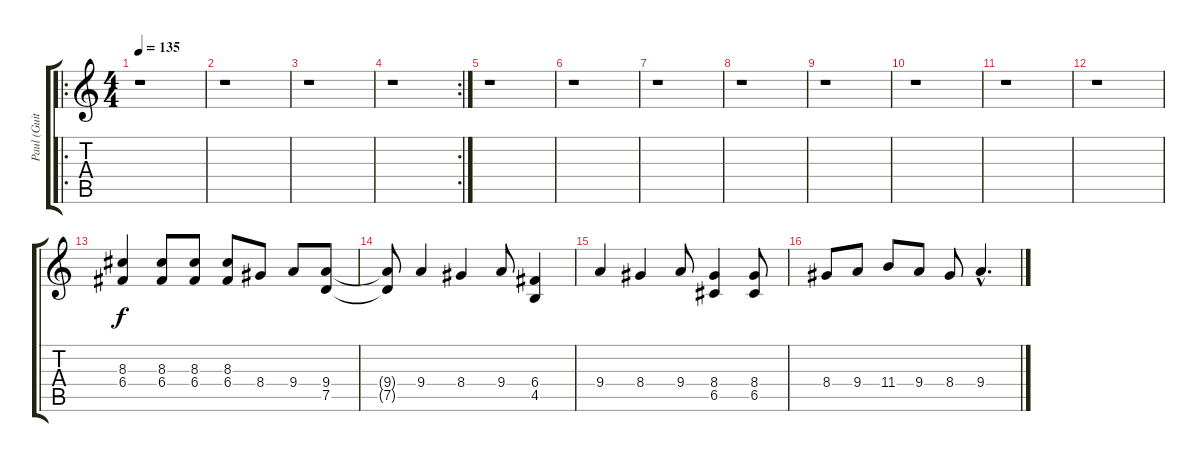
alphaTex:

\track ("Paul (Guitar)" "Paul (Guit") {instrument distortionguitar}
\staff {score tabs}
\tuning (D4 A3 F3 C3 G2 D2) {hide}
\ro
\ts (4 4)
\tempo 135
\clef g2
\ks c
r.1{dy f instrument distortionguitar} |
r.1 |
r.1 |
\rc 2
r.1 |
r.1 |
r.1 |
r.1 |
r.1 |
r.1 |
r.1 |
r.1 |
r.1 |
(8.3 6.4).4 (8.3 6.4).8 (8.3 6.4).8 (8.3 6.4).8 8.4.8 9.4.8 (9.4 7.5).8 |
(9.4{t} 7.5{t}).8 9.4.4 8.4.4 9.4.8 (6.4 4.5).4 |
9.4.4 8.4.4 9.4.8 (8.4 6.5).4 (8.4 6.5).8 |
8.4.8 9.4.8 11.4.8 9.4.8 8.4.8 9.4{hac}.4{d}
